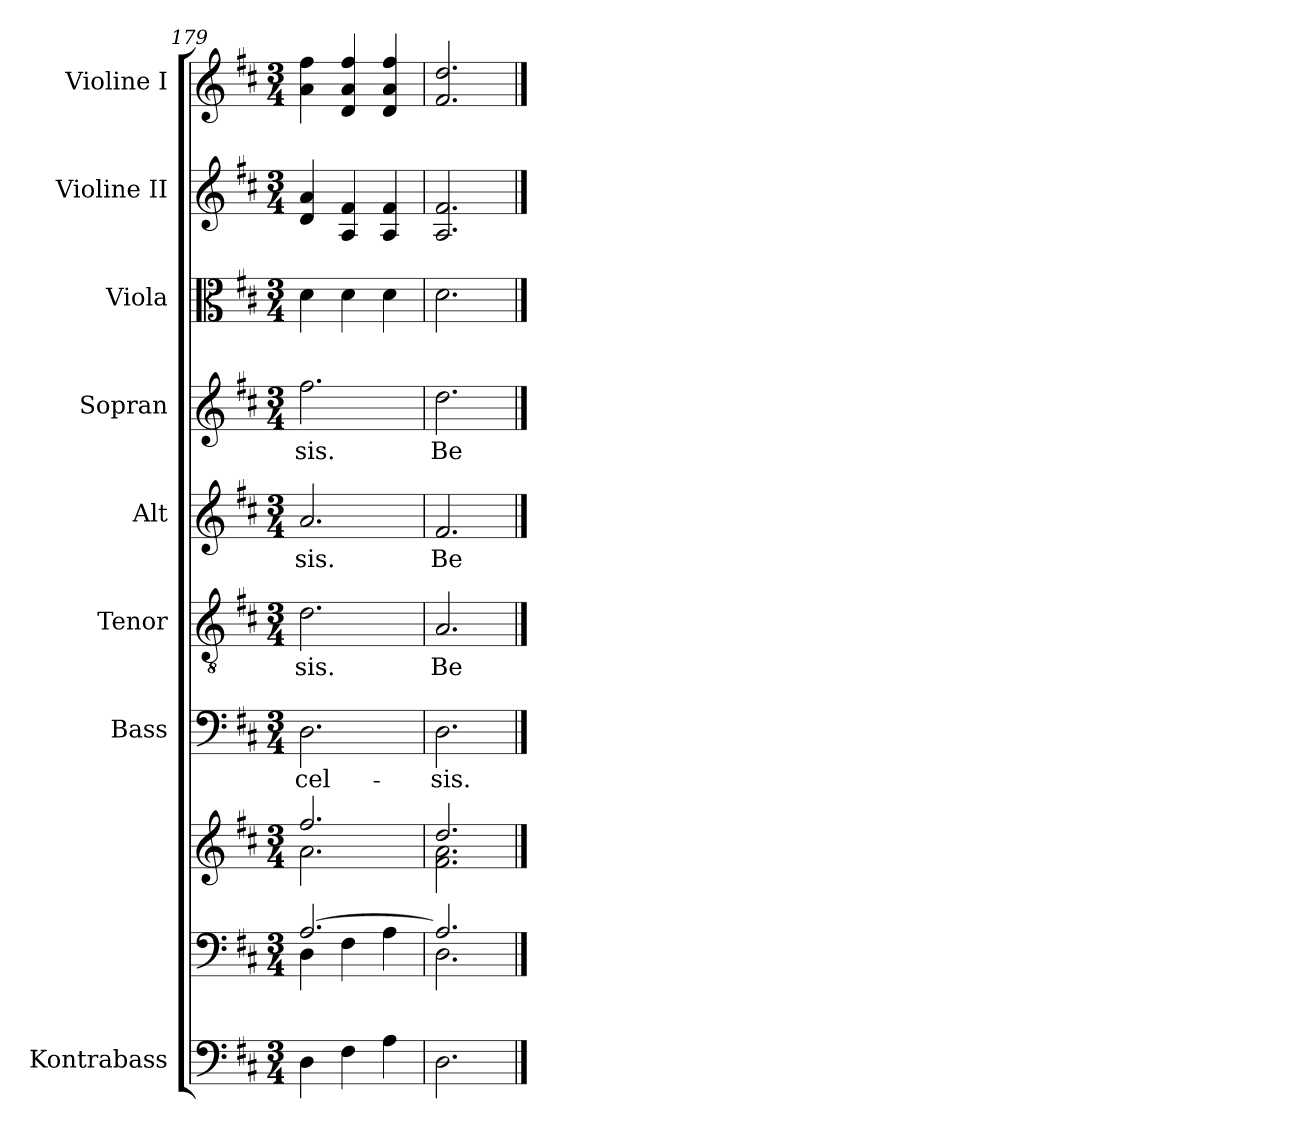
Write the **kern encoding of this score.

**kern	**kern	**kern	**kern	**text	**kern	**text	**kern	**text	**kern	**text	**kern	**kern	**kern
*part9	*part8	*part8	*part7	*part7	*part6	*part6	*part5	*part5	*part4	*part4	*part3	*part2	*part1
*staff10	*staff9	*staff8	*staff7	*staff7	*staff6	*staff6	*staff5	*staff5	*staff4	*staff4	*staff3	*staff2	*staff1
*I"Kontrabass	*	*	*I"Bass	*	*I"Tenor	*	*I"Alt	*	*I"Sopran	*	*I"Viola	*I"Violine II	*I"Violine I
*I'Kb.	*	*	*I'B.	*	*I'T.	*	*I'A.	*	*I'S.	*	*I'Vla.	*I'Vl. II	*I'Vl. I
*clefF4	*clefF4	*clefG2	*clefF4	*	*clefGv2	*	*clefG2	*	*clefG2	*	*clefC3	*clefG2	*clefG2
*ITrd7c12	*	*	*	*	*	*	*	*	*	*	*	*	*
*k[f#c#]	*k[f#c#]	*k[f#c#]	*k[f#c#]	*	*k[f#c#]	*	*k[f#c#]	*	*k[f#c#]	*	*k[f#c#]	*k[f#c#]	*k[f#c#]
*D:	*D:	*D:	*D:	*	*D:	*	*D:	*	*D:	*	*D:	*D:	*D:
*M3/4	*M3/4	*M3/4	*M3/4	*	*M3/4	*	*M3/4	*	*M3/4	*	*M3/4	*M3/4	*M3/4
=179	=179	=179	=179	=179	=179	=179	=179	=179	=179	=179	=179	=179	=179
*	*^	*^	*	*	*	*	*	*	*	*	*	*	*
!	!	!	!	!	!	!LO:LY:b	!	!LO:LY:b	!	!LO:LY:b	!	!LO:LY:b	!	!	!
4DD\	[>2.A/	4D\	2.ff#/	2.a\	2.D\	-cel-	2.d\	-sis.	2.a/	-sis.	2.ff#\	-sis.	4d\	4d/ 4a/	4a\ 4ff#\
4FF#\	.	4F#\	.	.	.	.	.	.	.	.	.	.	4d\	4A/ 4f#/	4d/ 4a/ 4ff#/
4AA\	.	4A\	.	.	.	.	.	.	.	.	.	.	4d\	4A/ 4f#/	4d/ 4a/ 4ff#/
=180	=180	=180	=180	=180	=180	=180	=180	=180	=180	=180	=180	=180	=180	=180	=180
!	!	!	!	!	!	!LO:LY:b	!	!LO:LY:b	!	!LO:LY:b	!	!LO:LY:b	!	!	!
2.DD\	2.A/]	2.D\	2.dd/	2.f#\ 2.a\	2.D\	-sis.	2.A/	Be-	2.f#/	Be-	2.dd\	Be-	2.d\	2.A/ 2.f#/	2.f#/ 2.dd/
*	*v	*v	*	*	*	*	*	*	*	*	*	*	*	*	*
*	*	*v	*v	*	*	*	*	*	*	*	*	*	*	*
==	==	==	==	==	==	==	==	==	==	==	==	==	==
*-	*-	*-	*-	*-	*-	*-	*-	*-	*-	*-	*-	*-	*-
